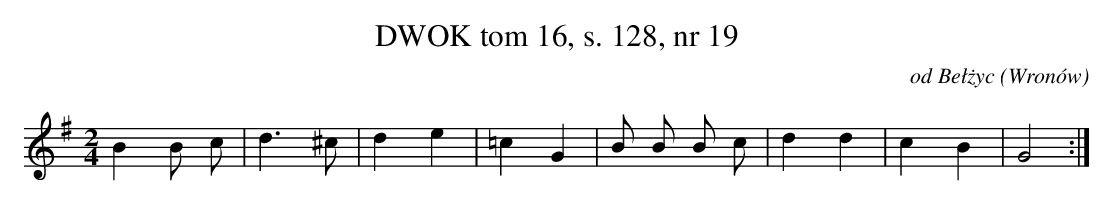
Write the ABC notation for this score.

X:1
T: DWOK tom 16, s. 128, nr 19
O: od Bełżyc (Wronów)
L: 1/16
M: 2/4
K: G
B4 B2 c2 | d6 ^c2 | d4 e4 | =c4 G4 | B2 B2 B2 c2 | d4 d4 | c4 B4 | G8 :|
